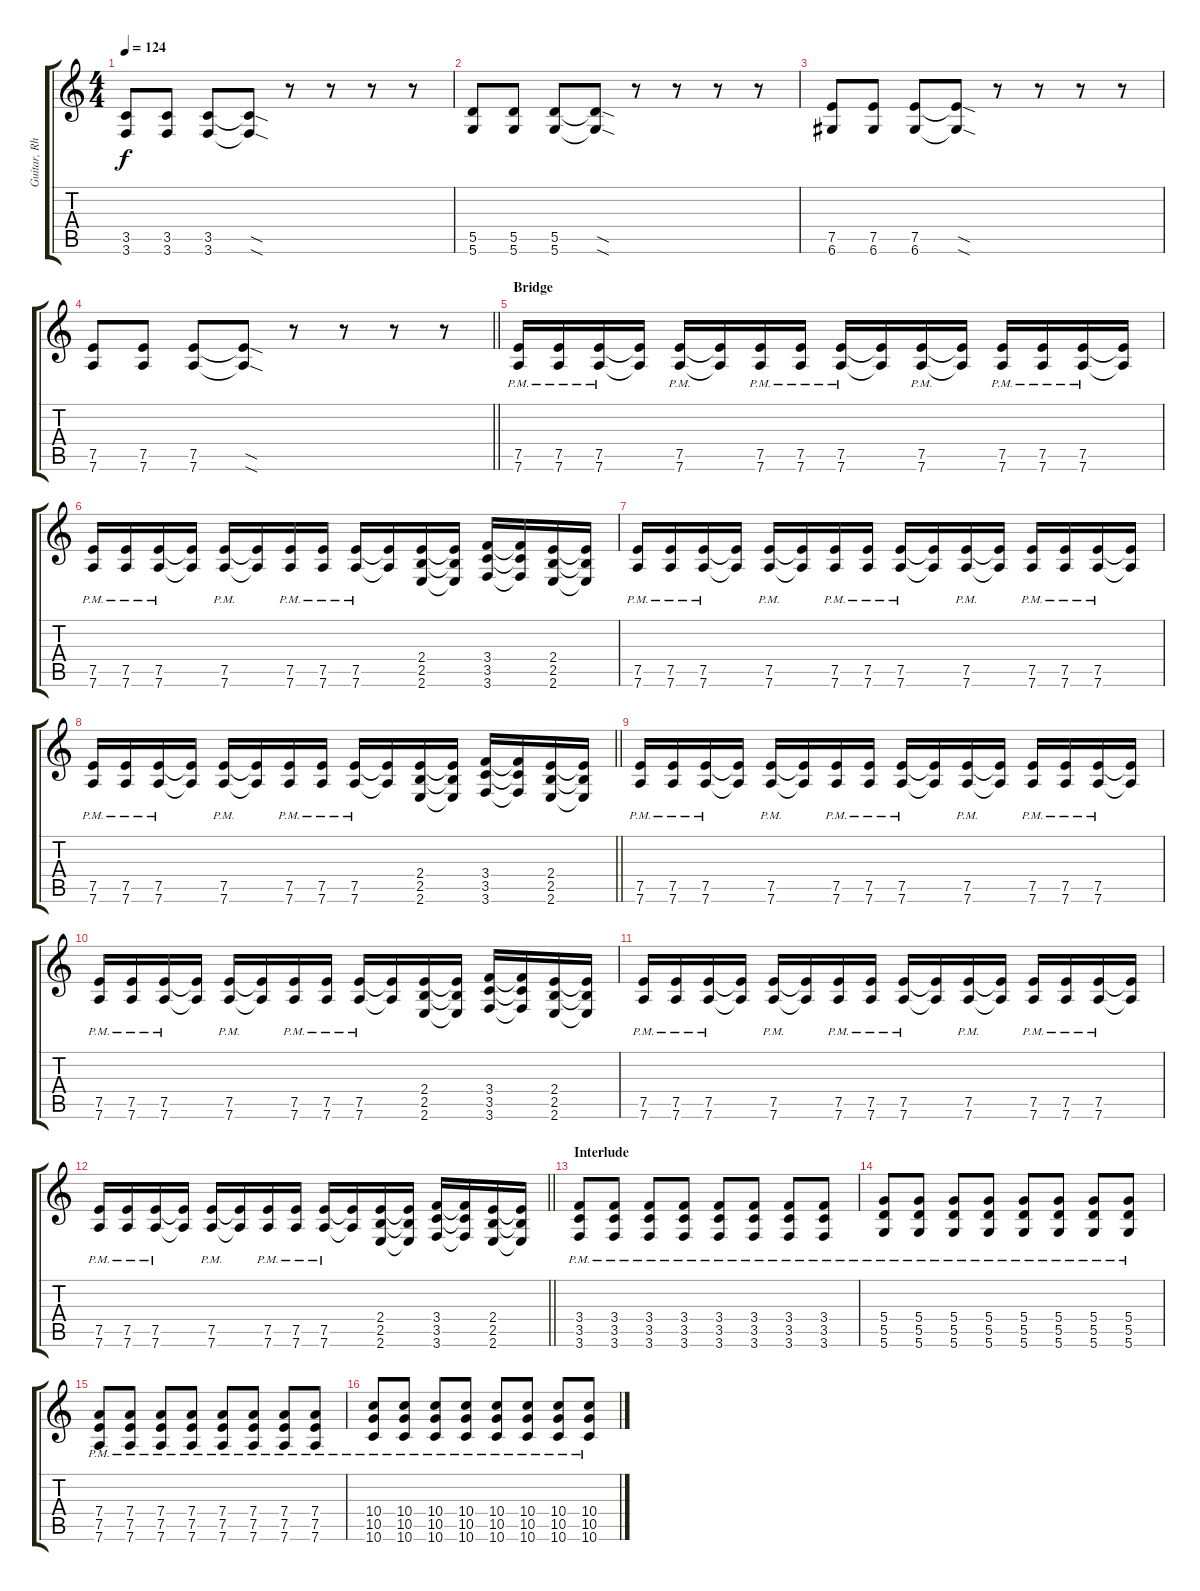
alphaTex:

\track ("Guitar, Rhythm" "Guitar, Rh") {instrument distortionguitar}
\staff {score tabs}
\tuning (E4 B3 G3 D3 A2 D2) {hide}
\ts (4 4)
\tempo 124
\clef g2
\ks c
(3.5 3.6).8{dy f} (3.5 3.6).8 (3.5 3.6).8 (3.5{sod t} 3.6{sod t}).8 r.8 r.8 r.8 r.8 |
(5.5 5.6).8 (5.5 5.6).8 (5.5 5.6).8 (5.5{sod t} 5.6{sod t}).8 r.8 r.8 r.8 r.8 |
(7.5 6.6).8 (7.5 6.6).8 (7.5 6.6).8 (7.5{sod t} 6.6{sod t}).8 r.8 r.8 r.8 r.8 |
\barLineRight lightlight
(7.5 7.6).8 (7.5 7.6).8 (7.5 7.6).8 (7.5{sod t} 7.6{sod t}).8 r.8 r.8 r.8 r.8 |
\section ("" "Bridge")
(7.5{pm} 7.6{pm}).16 (7.5{pm} 7.6{pm}).16 (7.5{pm} 7.6{pm}).16 (7.5{t} 7.6{t}).16 (7.5{pm} 7.6{pm}).16 (7.5{t} 7.6{t}).16 (7.5{pm} 7.6{pm}).16 (7.5{pm} 7.6{pm}).16 (7.5{pm} 7.6{pm}).16 (7.5{t} 7.6{t}).16 (7.5{pm} 7.6{pm}).16 (7.5{t} 7.6{t}).16 (7.5{pm} 7.6{pm}).16 (7.5{pm} 7.6{pm}).16 (7.5{pm} 7.6{pm}).16 (7.5{t} 7.6{t}).16 |
(7.5{pm} 7.6{pm}).16 (7.5{pm} 7.6{pm}).16 (7.5{pm} 7.6{pm}).16 (7.5{t} 7.6{t}).16 (7.5{pm} 7.6{pm}).16 (7.5{t} 7.6{t}).16 (7.5{pm} 7.6{pm}).16 (7.5{pm} 7.6{pm}).16 (7.5{pm} 7.6{pm}).16 (7.5{t} 7.6{t}).16 (2.4 2.5 2.6).16 (2.4{t} 2.5{t} 2.6{t}).16 (3.4 3.5 3.6).16 (3.4{t} 3.5{t} 3.6{t}).16 (2.4 2.5 2.6).16 (2.4{t} 2.5{t} 2.6{t}).16 |
(7.5{pm} 7.6{pm}).16 (7.5{pm} 7.6{pm}).16 (7.5{pm} 7.6{pm}).16 (7.5{t} 7.6{t}).16 (7.5{pm} 7.6{pm}).16 (7.5{t} 7.6{t}).16 (7.5{pm} 7.6{pm}).16 (7.5{pm} 7.6{pm}).16 (7.5{pm} 7.6{pm}).16 (7.5{t} 7.6{t}).16 (7.5{pm} 7.6{pm}).16 (7.5{t} 7.6{t}).16 (7.5{pm} 7.6{pm}).16 (7.5{pm} 7.6{pm}).16 (7.5{pm} 7.6{pm}).16 (7.5{t} 7.6{t}).16 |
\barLineRight lightlight
(7.5{pm} 7.6{pm}).16 (7.5{pm} 7.6{pm}).16 (7.5{pm} 7.6{pm}).16 (7.5{t} 7.6{t}).16 (7.5{pm} 7.6{pm}).16 (7.5{t} 7.6{t}).16 (7.5{pm} 7.6{pm}).16 (7.5{pm} 7.6{pm}).16 (7.5{pm} 7.6{pm}).16 (7.5{t} 7.6{t}).16 (2.4 2.5 2.6).16 (2.4{t} 2.5{t} 2.6{t}).16 (3.4 3.5 3.6).16 (3.4{t} 3.5{t} 3.6{t}).16 (2.4 2.5 2.6).16 (2.4{t} 2.5{t} 2.6{t}).16 |
(7.5{pm} 7.6{pm}).16 (7.5{pm} 7.6{pm}).16 (7.5{pm} 7.6{pm}).16 (7.5{t} 7.6{t}).16 (7.5{pm} 7.6{pm}).16 (7.5{t} 7.6{t}).16 (7.5{pm} 7.6{pm}).16 (7.5{pm} 7.6{pm}).16 (7.5{pm} 7.6{pm}).16 (7.5{t} 7.6{t}).16 (7.5{pm} 7.6{pm}).16 (7.5{t} 7.6{t}).16 (7.5{pm} 7.6{pm}).16 (7.5{pm} 7.6{pm}).16 (7.5{pm} 7.6{pm}).16 (7.5{t} 7.6{t}).16 |
(7.5{pm} 7.6{pm}).16 (7.5{pm} 7.6{pm}).16 (7.5{pm} 7.6{pm}).16 (7.5{t} 7.6{t}).16 (7.5{pm} 7.6{pm}).16 (7.5{t} 7.6{t}).16 (7.5{pm} 7.6{pm}).16 (7.5{pm} 7.6{pm}).16 (7.5{pm} 7.6{pm}).16 (7.5{t} 7.6{t}).16 (2.4 2.5 2.6).16 (2.4{t} 2.5{t} 2.6{t}).16 (3.4 3.5 3.6).16 (3.4{t} 3.5{t} 3.6{t}).16 (2.4 2.5 2.6).16 (2.4{t} 2.5{t} 2.6{t}).16 |
(7.5{pm} 7.6{pm}).16 (7.5{pm} 7.6{pm}).16 (7.5{pm} 7.6{pm}).16 (7.5{t} 7.6{t}).16 (7.5{pm} 7.6{pm}).16 (7.5{t} 7.6{t}).16 (7.5{pm} 7.6{pm}).16 (7.5{pm} 7.6{pm}).16 (7.5{pm} 7.6{pm}).16 (7.5{t} 7.6{t}).16 (7.5{pm} 7.6{pm}).16 (7.5{t} 7.6{t}).16 (7.5{pm} 7.6{pm}).16 (7.5{pm} 7.6{pm}).16 (7.5{pm} 7.6{pm}).16 (7.5{t} 7.6{t}).16 |
\barLineRight lightlight
(7.5{pm} 7.6{pm}).16 (7.5{pm} 7.6{pm}).16 (7.5{pm} 7.6{pm}).16 (7.5{t} 7.6{t}).16 (7.5{pm} 7.6{pm}).16 (7.5{t} 7.6{t}).16 (7.5{pm} 7.6{pm}).16 (7.5{pm} 7.6{pm}).16 (7.5{pm} 7.6{pm}).16 (7.5{t} 7.6{t}).16 (2.4 2.5 2.6).16 (2.4{t} 2.5{t} 2.6{t}).16 (3.4 3.5 3.6).16 (3.4{t} 3.5{t} 3.6{t}).16 (2.4 2.5 2.6).16 (2.4{t} 2.5{t} 2.6{t}).16 |
\section ("" "Interlude")
(3.4{pm} 3.5{pm} 3.6{pm}).8 (3.4{pm} 3.5{pm} 3.6{pm}).8 (3.4{pm} 3.5{pm} 3.6{pm}).8 (3.4{pm} 3.5{pm} 3.6{pm}).8 (3.4{pm} 3.5{pm} 3.6{pm}).8 (3.4{pm} 3.5{pm} 3.6{pm}).8 (3.4{pm} 3.5{pm} 3.6{pm}).8 (3.4{pm} 3.5{pm} 3.6{pm}).8 |
(5.4{pm} 5.5{pm} 5.6{pm}).8 (5.4{pm} 5.5{pm} 5.6{pm}).8 (5.4{pm} 5.5{pm} 5.6{pm}).8 (5.4{pm} 5.5{pm} 5.6{pm}).8 (5.4{pm} 5.5{pm} 5.6{pm}).8 (5.4{pm} 5.5{pm} 5.6{pm}).8 (5.4{pm} 5.5{pm} 5.6{pm}).8 (5.4{pm} 5.5{pm} 5.6{pm}).8 |
(7.4{pm} 7.5{pm} 7.6{pm}).8 (7.4{pm} 7.5{pm} 7.6{pm}).8 (7.4{pm} 7.5{pm} 7.6{pm}).8 (7.4{pm} 7.5{pm} 7.6{pm}).8 (7.4{pm} 7.5{pm} 7.6{pm}).8 (7.4{pm} 7.5{pm} 7.6{pm}).8 (7.4{pm} 7.5{pm} 7.6{pm}).8 (7.4{pm} 7.5{pm} 7.6{pm}).8 |
(10.4{pm} 10.5{pm} 10.6{pm}).8 (10.4{pm} 10.5{pm} 10.6{pm}).8 (10.4{pm} 10.5{pm} 10.6{pm}).8 (10.4{pm} 10.5{pm} 10.6{pm}).8 (10.4{pm} 10.5{pm} 10.6{pm}).8 (10.4{pm} 10.5{pm} 10.6{pm}).8 (10.4{pm} 10.5{pm} 10.6{pm}).8 (10.4{pm} 10.5{pm} 10.6{pm}).8
